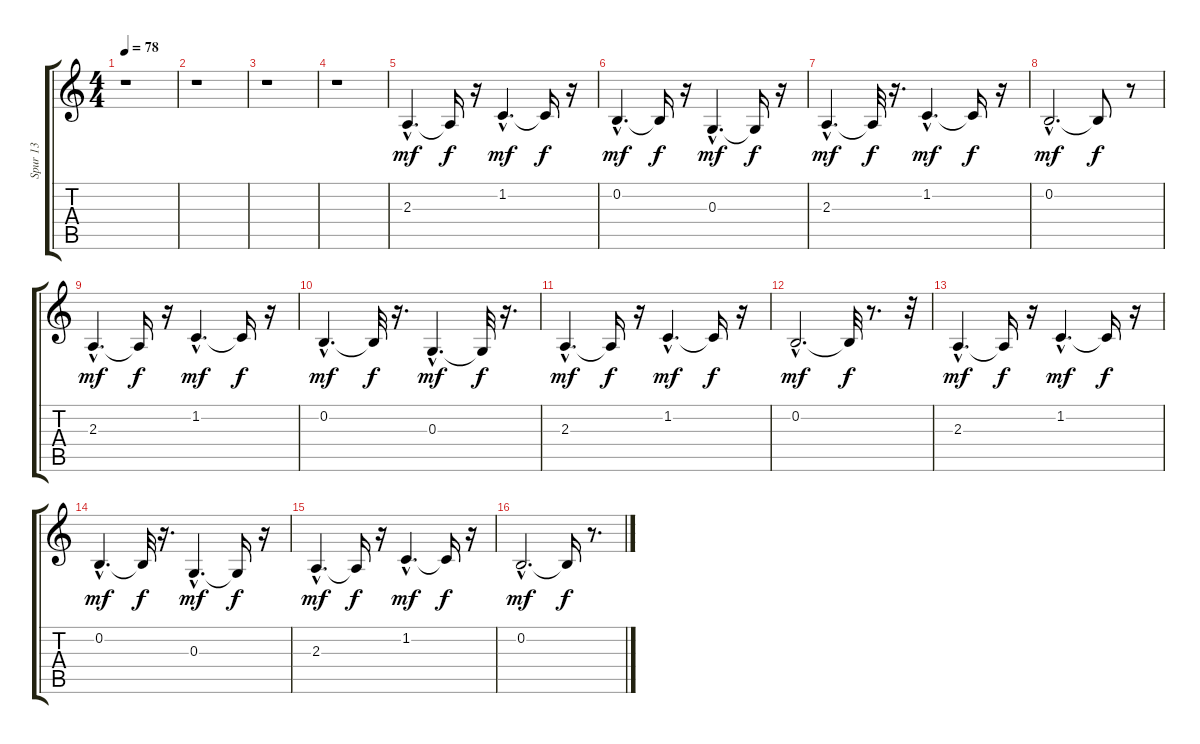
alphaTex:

\track ("Spur 13" "Spur 13") {instrument marimba}
\staff {score tabs}
\tuning (E4 B3 G3 D3 A2 E2) {hide}
\ts (4 4)
\tempo 78
\clef g2
\ks c
r.1{dy mf instrument marimba} |
r.1 |
r.1 |
r.1 |
2.3{hac}.4{d} 2.3{t}.16{dy f} r.16 1.2{hac}.4{d dy mf} 1.2{t}.16{dy f} r.16 |
0.2{hac}.4{d dy mf} 0.2{t}.16{dy f} r.16 0.3{hac}.4{d dy mf} 0.3{t}.16{dy f} r.16 |
2.3{hac}.4{d dy mf} 2.3{t}.32{dy f} r.16{d} 1.2{hac}.4{d dy mf} 1.2{t}.16{dy f} r.16 |
0.2{hac}.2{d dy mf} 0.2{t}.8{dy f} r.8 |
2.3{hac}.4{d dy mf} 2.3{t}.16{dy f} r.16 1.2{hac}.4{d dy mf} 1.2{t}.16{dy f} r.16 |
0.2{hac}.4{d dy mf} 0.2{t}.32{dy f} r.16{d} 0.3{hac}.4{d dy mf} 0.3{t}.32{dy f} r.16{d} |
2.3{hac}.4{d dy mf} 2.3{t}.16{dy f} r.16 1.2{hac}.4{d dy mf} 1.2{t}.16{dy f} r.16 |
0.2{hac}.2{d dy mf} 0.2{t}.32{dy f} r.8{d} r.32 |
2.3{hac}.4{d dy mf} 2.3{t}.16{dy f} r.16 1.2{hac}.4{d dy mf} 1.2{t}.16{dy f} r.16 |
0.2{hac}.4{d dy mf} 0.2{t}.32{dy f} r.16{d} 0.3{hac}.4{d dy mf} 0.3{t}.16{dy f} r.16 |
2.3{hac}.4{d dy mf} 2.3{t}.16{dy f} r.16 1.2{hac}.4{d dy mf} 1.2{t}.16{dy f} r.16 |
0.2{hac}.2{d dy mf} 0.2{t}.16{dy f} r.8{d}
